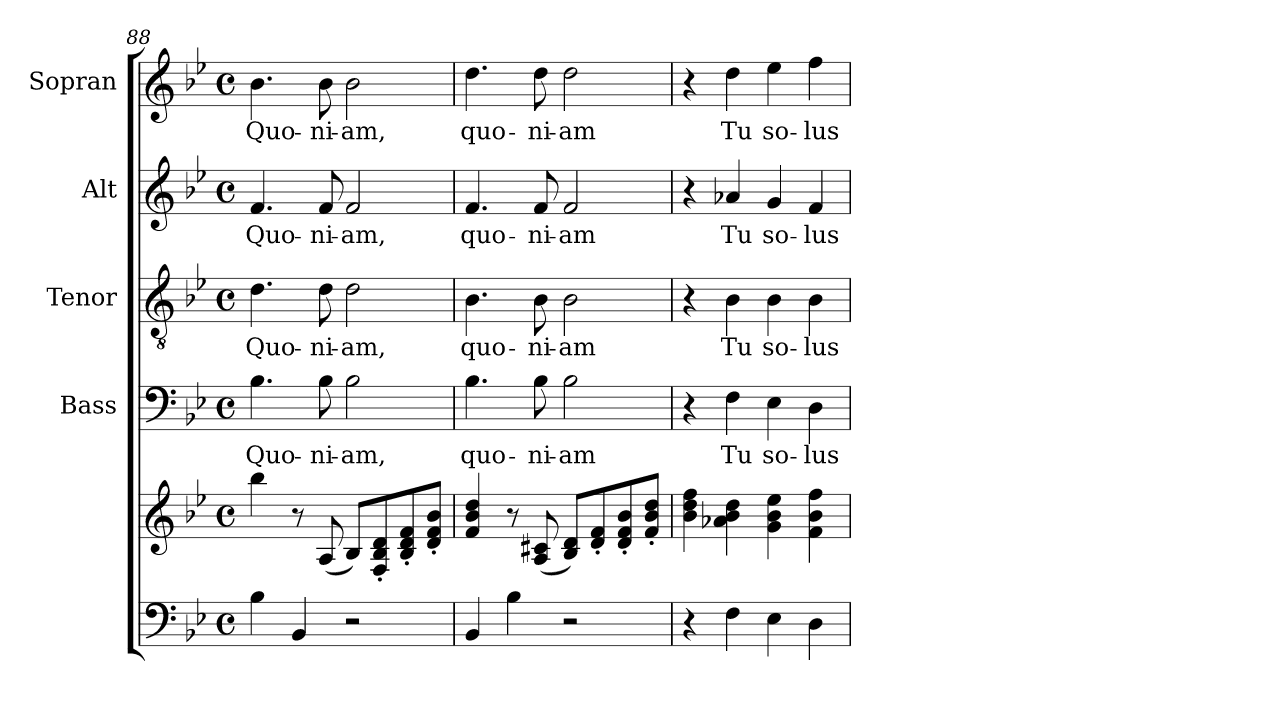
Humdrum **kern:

**kern	**kern	**kern	**text	**kern	**text	**kern	**text	**kern	**text
*part5	*part5	*part4	*part4	*part3	*part3	*part2	*part2	*part1	*part1
*staff6	*staff5	*staff4	*staff4	*staff3	*staff3	*staff2	*staff2	*staff1	*staff1
*	*	*I"Bass	*	*I"Tenor	*	*I"Alt	*	*I"Sopran	*
*	*	*I'B.	*	*I'T.	*	*I'A.	*	*I'S.	*
!!LO:PB:g=z
*clefF4	*clefG2	*clefF4	*	*clefGv2	*	*clefG2	*	*clefG2	*
*k[b-e-]	*k[b-e-]	*k[b-e-]	*	*k[b-e-]	*	*k[b-e-]	*	*k[b-e-]	*
*B-:	*B-:	*B-:	*	*B-:	*	*B-:	*	*B-:	*
*M4/4	*M4/4	*M4/4	*	*M4/4	*	*M4/4	*	*M4/4	*
*met(c)	*met(c)	*met(c)	*	*met(c)	*	*met(c)	*	*met(c)	*
=88	=88	=88	=88	=88	=88	=88	=88	=88	=88
!	!	!	!LO:LY:b	!	!LO:LY:b	!	!LO:LY:b	!	!LO:LY:b
4B-\	4bb-\	4.B-\	Quo-	4.d\	Quo-	4.f/	Quo-	4.b-\	Quo-
4BB-/	8r	.	.	.	.	.	.	.	.
!	!	!	!LO:LY:b	!	!LO:LY:b	!	!LO:LY:b	!	!LO:LY:b
.	(<8A/	8B-\	-ni-	8d\	-ni-	8f/	-ni-	8b-\	-ni-
!	!	!	!LO:LY:b	!	!LO:LY:b	!	!LO:LY:b	!	!LO:LY:b
2r	8B-/L)	2B-\	-am,	2d\	-am,	2f/	-am,	2b-\	-am,
.	8F/'< 8B-/'< 8d/'<	.	.	.	.	.	.	.	.
.	8B-/'< 8d/'< 8f/'<	.	.	.	.	.	.	.	.
.	8d/'< 8f/'< 8b-/'<J	.	.	.	.	.	.	.	.
=89	=89	=89	=89	=89	=89	=89	=89	=89	=89
!	!	!	!LO:LY:b	!	!LO:LY:b	!	!LO:LY:b	!	!LO:LY:b
4BB-/	4f/ 4b-/ 4dd/	4.B-\	quo-	4.B-\	quo-	4.f/	quo-	4.dd\	quo-
4B-\	8r	.	.	.	.	.	.	.	.
!	!	!	!LO:LY:b	!	!LO:LY:b	!	!LO:LY:b	!	!LO:LY:b
.	(<8A/ 8c#X/	8B-\	-ni-	8B-\	-ni-	8f/	-ni-	8dd\	-ni-
!	!	!	!LO:LY:b	!	!LO:LY:b	!	!LO:LY:b	!	!LO:LY:b
2r	8B-/ 8d/L)	2B-\	-am	2B-\	-am	2f/	-am	2dd\	-am
.	8d/'< 8f/'<	.	.	.	.	.	.	.	.
.	8d/'< 8f/'< 8b-/'<	.	.	.	.	.	.	.	.
.	8f/'< 8b-/'< 8dd/'<J	.	.	.	.	.	.	.	.
=90	=90	=90	=90	=90	=90	=90	=90	=90	=90
4r	4b-\ 4dd\ 4ff\	4r	.	4r	.	4r	.	4r	.
!	!	!	!LO:LY:b	!	!LO:LY:b	!	!LO:LY:b	!	!LO:LY:b
4F\	4a-X\ 4b-\ 4dd\	4F\	Tu	4B-\	Tu	4a-X/	Tu	4dd\	Tu
!	!	!	!LO:LY:b	!	!LO:LY:b	!	!LO:LY:b	!	!LO:LY:b
4E-\	4g\ 4b-\ 4ee-\	4E-\	so-	4B-\	so-	4g/	so-	4ee-\	so-
!	!	!	!LO:LY:b	!	!LO:LY:b	!	!LO:LY:b	!	!LO:LY:b
4D\	4f\ 4b-\ 4ff\	4D\	-lus	4B-\	-lus	4f/	-lus	4ff\	-lus
=	=	=	=	=	=	=	=	=	=
*-	*-	*-	*-	*-	*-	*-	*-	*-	*-
